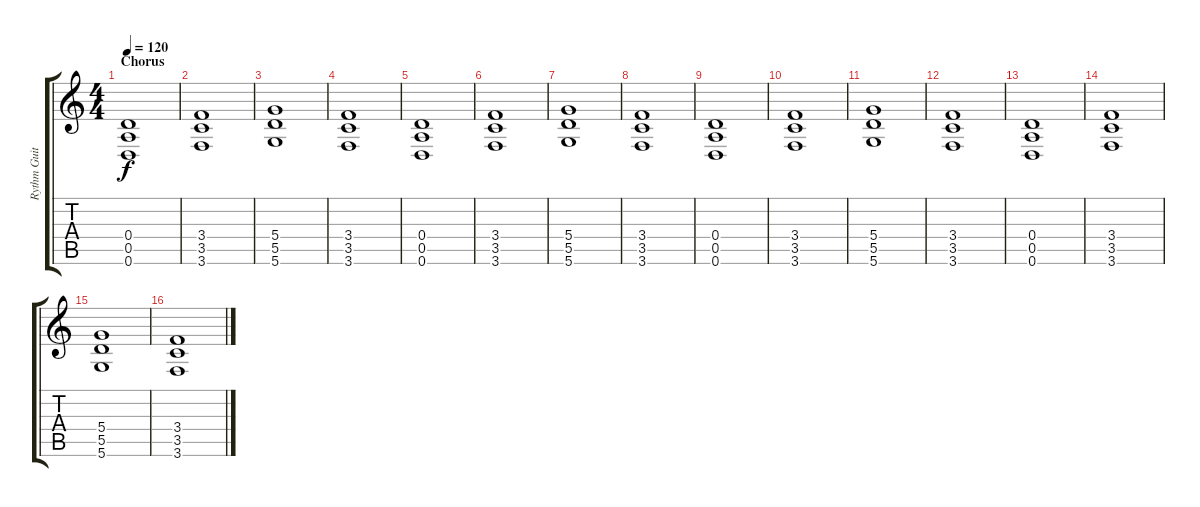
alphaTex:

\track ("Rythm Guitar" "Rythm Guit") {instrument distortionguitar}
\staff {score tabs}
\tuning (E4 B3 G3 D3 A2 D2) {hide}
\ts (4 4)
\section ("" "Chorus")
\tempo 120
\clef g2
\ks c
(0.4 0.5 0.6).1{dy f} |
(3.4 3.5 3.6).1 |
(5.4 5.5 5.6).1 |
(3.4 3.5 3.6).1 |
(0.4 0.5 0.6).1 |
(3.4 3.5 3.6).1 |
(5.4 5.5 5.6).1 |
(3.4 3.5 3.6).1 |
(0.4 0.5 0.6).1 |
(3.4 3.5 3.6).1 |
(5.4 5.5 5.6).1 |
(3.4 3.5 3.6).1 |
(0.4 0.5 0.6).1 |
(3.4 3.5 3.6).1 |
(5.4 5.5 5.6).1 |
(3.4 3.5 3.6).1
